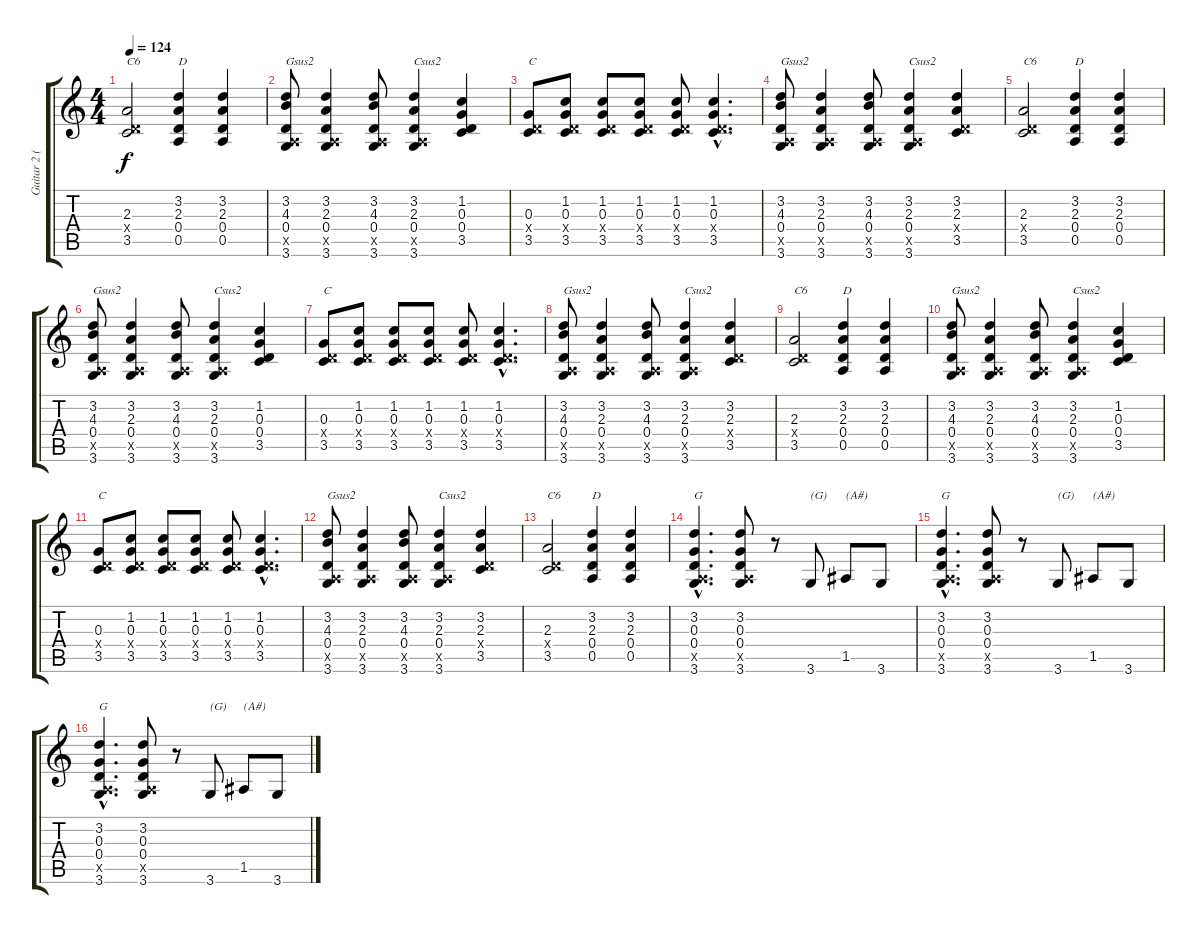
\track ("Guitar 2 (Malcom)" "Guitar 2 (") {instrument distortionguitar}
\staff {score tabs}
\tuning (E4 B3 G3 D3 A2 E2) {hide}
\ts (4 4)
\tempo 124
\clef g2
\ks c
(2.3 0.4{x} 3.5).2{txt "C6" dy f} (3.2 2.3 0.4 0.5).4{txt "D"} (3.2 2.3 0.4 0.5).4 |
(3.2 4.3 0.4 0.5{x} 3.6).8{txt "Gsus2"} (3.2 2.3 0.4 0.5{x} 3.6).4 (3.2 4.3 0.4 0.5{x} 3.6).8 (3.2 2.3 0.4 0.5{x} 3.6).4{txt "Csus2"} (1.2 0.3 0.4 3.5).4 |
(0.3 0.4{x} 3.5).8{txt "C"} (1.2 0.3 0.4{x} 3.5).8 (1.2 0.3 0.4{x} 3.5).8 (1.2 0.3 0.4{x} 3.5).8 (1.2 0.3 0.4{x} 3.5).8 (1.2{hac} 0.3{hac} 0.4{hac x} 3.5{hac}).4{d} |
(3.2 4.3 0.4 0.5{x} 3.6).8{txt "Gsus2"} (3.2 2.3 0.4 0.5{x} 3.6).4 (3.2 4.3 0.4 0.5{x} 3.6).8 (3.2 2.3 0.4 0.5{x} 3.6).4{txt "Csus2"} (3.2 2.3 0.4{x} 3.5).4 |
(2.3 0.4{x} 3.5).2{txt "C6"} (3.2 2.3 0.4 0.5).4{txt "D"} (3.2 2.3 0.4 0.5).4 |
(3.2 4.3 0.4 0.5{x} 3.6).8{txt "Gsus2"} (3.2 2.3 0.4 0.5{x} 3.6).4 (3.2 4.3 0.4 0.5{x} 3.6).8 (3.2 2.3 0.4 0.5{x} 3.6).4{txt "Csus2"} (1.2 0.3 0.4 3.5).4 |
(0.3 0.4{x} 3.5).8{txt "C"} (1.2 0.3 0.4{x} 3.5).8 (1.2 0.3 0.4{x} 3.5).8 (1.2 0.3 0.4{x} 3.5).8 (1.2 0.3 0.4{x} 3.5).8 (1.2{hac} 0.3{hac} 0.4{hac x} 3.5{hac}).4{d} |
(3.2 4.3 0.4 0.5{x} 3.6).8{txt "Gsus2"} (3.2 2.3 0.4 0.5{x} 3.6).4 (3.2 4.3 0.4 0.5{x} 3.6).8 (3.2 2.3 0.4 0.5{x} 3.6).4{txt "Csus2"} (3.2 2.3 0.4{x} 3.5).4 |
(2.3 0.4{x} 3.5).2{txt "C6"} (3.2 2.3 0.4 0.5).4{txt "D"} (3.2 2.3 0.4 0.5).4 |
(3.2 4.3 0.4 0.5{x} 3.6).8{txt "Gsus2"} (3.2 2.3 0.4 0.5{x} 3.6).4 (3.2 4.3 0.4 0.5{x} 3.6).8 (3.2 2.3 0.4 0.5{x} 3.6).4{txt "Csus2"} (1.2 0.3 0.4 3.5).4 |
(0.3 0.4{x} 3.5).8{txt "C"} (1.2 0.3 0.4{x} 3.5).8 (1.2 0.3 0.4{x} 3.5).8 (1.2 0.3 0.4{x} 3.5).8 (1.2 0.3 0.4{x} 3.5).8 (1.2{hac} 0.3{hac} 0.4{hac x} 3.5{hac}).4{d} |
(3.2 4.3 0.4 0.5{x} 3.6).8{txt "Gsus2"} (3.2 2.3 0.4 0.5{x} 3.6).4 (3.2 4.3 0.4 0.5{x} 3.6).8 (3.2 2.3 0.4 0.5{x} 3.6).4{txt "Csus2"} (3.2 2.3 0.4{x} 3.5).4 |
(2.3 0.4{x} 3.5).2{txt "C6"} (3.2 2.3 0.4 0.5).4{txt "D"} (3.2 2.3 0.4 0.5).4 |
(3.2{hac} 0.3{hac} 0.4{hac} 0.5{hac x} 3.6{hac}).4{d txt "G"} (3.2 0.3 0.4 0.5{x} 3.6).8 r.8 3.6.8{txt "(G)"} 1.5.8{txt "(A#)"} 3.6.8 |
(3.2{hac} 0.3{hac} 0.4{hac} 0.5{hac x} 3.6{hac}).4{d txt "G"} (3.2 0.3 0.4 0.5{x} 3.6).8 r.8 3.6.8{txt "(G)"} 1.5.8{txt "(A#)"} 3.6.8 |
(3.2{hac} 0.3{hac} 0.4{hac} 0.5{hac x} 3.6{hac}).4{d txt "G"} (3.2 0.3 0.4 0.5{x} 3.6).8 r.8 3.6.8{txt "(G)"} 1.5.8{txt "(A#)"} 3.6.8
